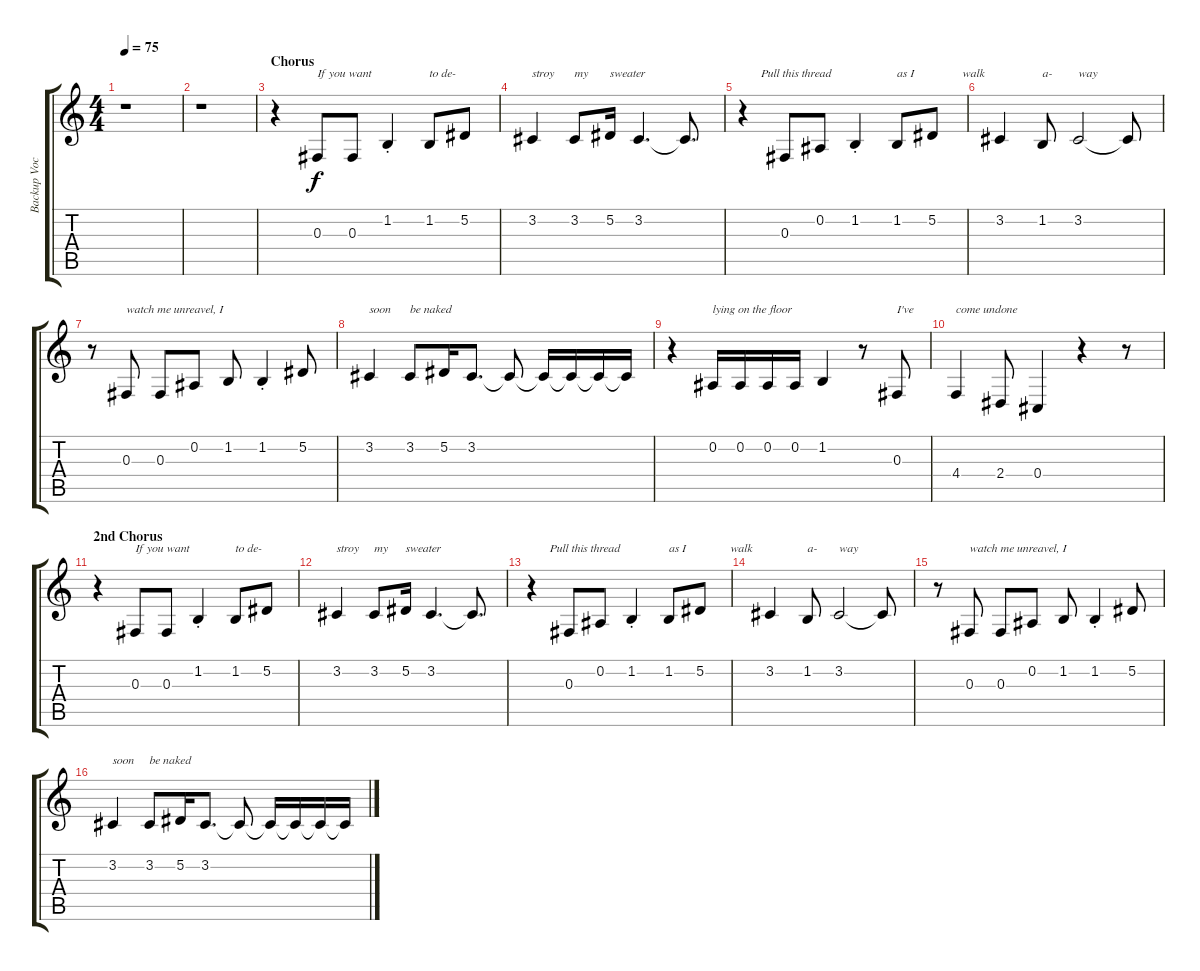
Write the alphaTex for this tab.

\track ("Backup Vocals (Matt Sharp)" "Backup Voc") {instrument sopranosax}
\staff {score tabs}
\tuning (Eb4 Bb3 Gb3 Db3 Ab2 Eb2) {hide}
\ts (4 4)
\tempo 75
\clef g2
\ks c
r.1{dy f} |
r.1 |
\section ("" "Chorus")
r.4 0.3.8{txt "If you want"} 0.3.8 1.2{st}.4 1.2.8{txt "to de-"} 5.2.8 |
3.2.4{txt "stroy"} 3.2.8{txt "my"} 5.2.16{txt "sweater"} 3.2.4{d} 3.2{t}.8{d} |
r.4{txt "      Pull this thread"} 0.3.8 0.2.8 1.2{st}.4 1.2.8{txt "as I"} 5.2.8{txt "          walk"} |
3.2.4 1.2.8{txt "a-"} 3.2.2{txt "way"} 3.2{t}.8 |
r.8 0.3.8{txt "watch me unreavel, I "} 0.3.8 0.2.8 1.2.8 1.2{st}.4 5.2.8 |
3.2.4{txt "soon"} 3.2.8{txt "be naked"} 5.2.16 3.2.8{d} 3.2{t}.8 3.2{t}.16 3.2{t}.16 3.2{t}.16 3.2{t}.16 |
r.4 0.2.16{txt "lying on the floor"} 0.2.16 0.2.16 0.2.16 1.2.4 r.8 0.3.8{txt "I've"} |
4.4.4{txt "come undone"} 2.4.8 0.4.4 r.4 r.8 |
\section ("" "2nd Chorus")
r.4 0.3.8{txt "If you want"} 0.3.8 1.2{st}.4 1.2.8{txt "to de-"} 5.2.8 |
3.2.4{txt "stroy"} 3.2.8{txt "my"} 5.2.16{txt "sweater"} 3.2.4{d} 3.2{t}.8{d} |
r.4{txt "      Pull this thread"} 0.3.8 0.2.8 1.2{st}.4 1.2.8{txt "as I"} 5.2.8{txt "          walk"} |
3.2.4 1.2.8{txt "a-"} 3.2.2{txt "way"} 3.2{t}.8 |
r.8 0.3.8{txt "watch me unreavel, I "} 0.3.8 0.2.8 1.2.8 1.2{st}.4 5.2.8 |
3.2.4{txt "soon"} 3.2.8{txt "be naked"} 5.2.16 3.2.8{d} 3.2{t}.8 3.2{t}.16 3.2{t}.16 3.2{t}.16 3.2{t}.16
